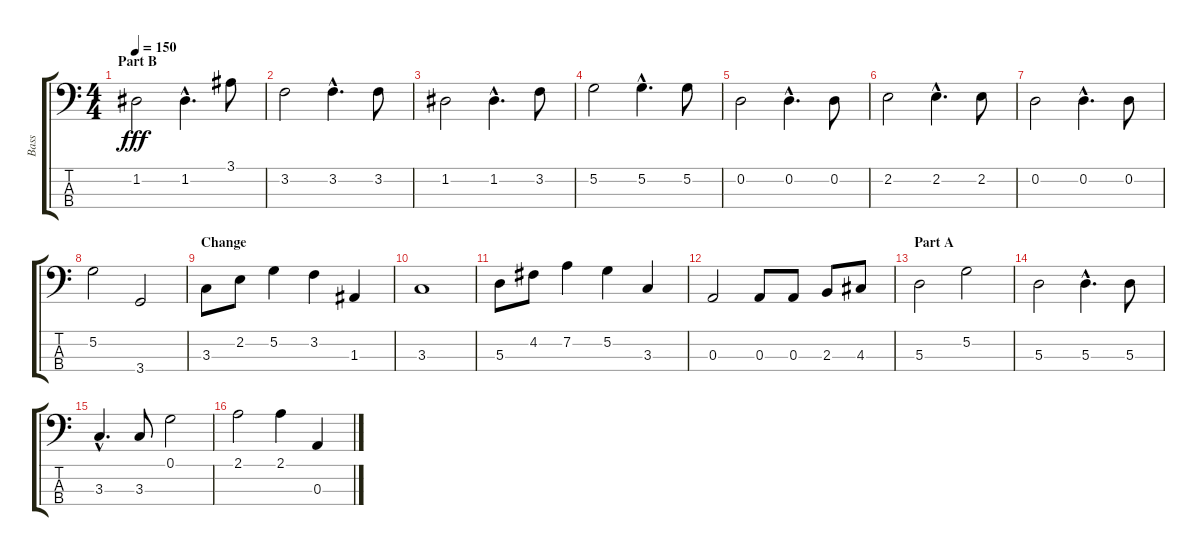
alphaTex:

\track ("Bass" "Bass") {instrument electricguitarmuted}
\staff {score tabs}
\tuning (G2 D2 A1 E1) {hide}
\ts (4 4)
\section ("" "Part B")
\tempo 150
\clef f4
\ks c
1.2.2{dy fff} 1.2{hac}.4{d} 3.1.8 |
3.2.2 3.2{hac}.4{d} 3.2.8 |
1.2.2 1.2{hac}.4{d} 3.2.8 |
5.2.2 5.2{hac}.4{d} 5.2.8 |
0.2.2 0.2{hac}.4{d} 0.2.8 |
2.2.2 2.2{hac}.4{d} 2.2.8 |
0.2.2 0.2{hac}.4{d} 0.2.8 |
5.2.2 3.4.2 |
\section ("" "Change")
3.3.8 2.2.8 5.2.4 3.2.4 1.3.4 |
3.3.1 |
5.3.8 4.2.8 7.2.4 5.2.4 3.3.4 |
0.3.2 0.3.8 0.3.8 2.3.8 4.3.8 |
\section ("" "Part A")
5.3.2 5.2.2 |
5.3.2 5.3{hac}.4{d} 5.3.8 |
3.3{hac}.4{d} 3.3.8 0.1.2 |
2.1.2 2.1.4 0.3.4
